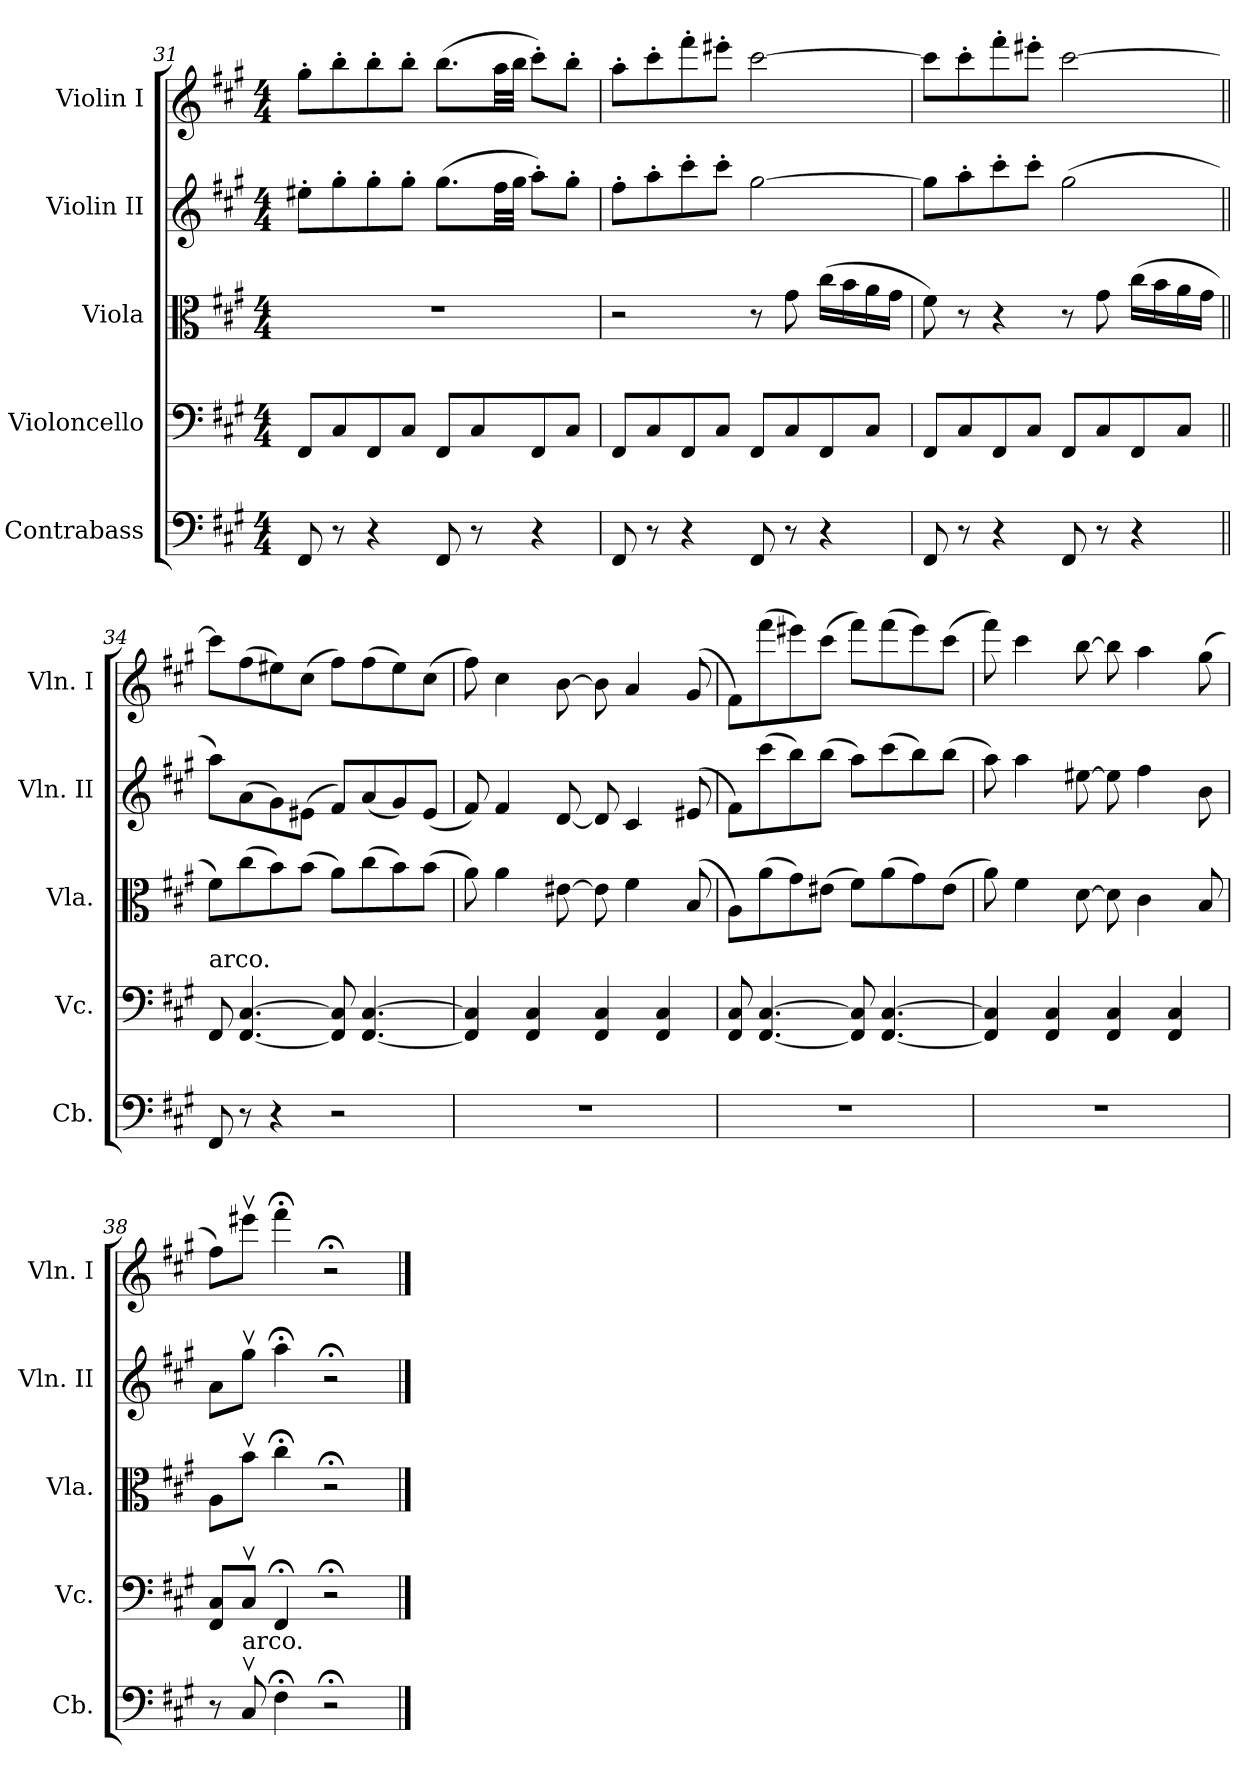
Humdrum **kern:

**kern	**kern	**kern	**kern	**kern
*part5	*part4	*part3	*part2	*part1
*staff5	*staff4	*staff3	*staff2	*staff1
*I"Contrabass	*I"Violoncello	*I"Viola	*I"Violin II	*I"Violin I
*I'Cb.	*I'Vc.	*I'Vla.	*I'Vln. II	*I'Vln. I
*clefF4	*clefF4	*clefC3	*clefG2	*clefG2
*ITrd7c12	*	*	*	*
*k[f#c#g#]	*k[f#c#g#]	*k[f#c#g#]	*k[f#c#g#]	*k[f#c#g#]
*M4/4	*M4/4	*M4/4	*M4/4	*M4/4
=31	=31	=31	=31	=31
8FFF#/	8FF#/L	1r	8ee#X'\L	8gg#'\L
8r	8C#/	.	8gg#'\	8bb'\
4r	8FF#/	.	8gg#'\	8bb'\
.	8C#/J	.	8gg#'\J	8bb'\J
8FFF#/	8FF#/L	.	(8.gg#\L	(8.bb\L
8r	8C#/	.	.	.
.	.	.	32ff#\LL	32aa\LL
.	.	.	32gg#\JJJ	32bb\JJJ
4r	8FF#/	.	8aa'\L)	8ccc#'\L)
.	8C#/J	.	8gg#'\J	8bb'\J
!!LO:LB:g=z
=32	=32	=32	=32	=32
8FFF#/	8FF#/L	2r	8ff#'\L	8aa'\L
8r	8C#/	.	8aa'\	8ccc#'\
4r	8FF#/	.	8ccc#'\	8fff#'\
.	8C#/J	.	8ccc#'\J	8eee#X'\J
8FFF#/	8FF#/L	8r	[2gg#\	[2ccc#\
8r	8C#/	8g#\	.	.
4r	8FF#/	(16cc#\LL	.	.
.	.	16b\	.	.
.	8C#/J	16a\	.	.
.	.	16g#\JJ	.	.
=33	=33	=33	=33	=33
8FFF#/	8FF#/L	8f#\)	8gg#\L]	8ccc#\L]
8r	8C#/	8r	8aa'\	8ccc#'\
4r	8FF#/	4r	8ccc#'\	8fff#'\
.	8C#/J	.	8ccc#'\J	8eee#X'\J
8FFF#/	8FF#/L	8r	(2gg#\	[2ccc#\
8r	8C#/	8g#\	.	.
4r	8FF#/	(16cc#\LL	.	.
.	.	16b\	.	.
.	8C#/J	16a\	.	.
.	.	16g#\JJ	.	.
=34||	=34||	=34||	=34||	=34||
!	!LO:TX:a:t=arco.	!	!	!
8FFF#/	8FF#/	8f#\L)	8aa\L)	8ccc#\L]
8r	[4.FF#/ [4.C#/	(8cc#\	(8a\	(8ff#\
4r	.	8b\)	8g#\)	8ee#X\)
.	.	(8b\J	(8e#X\J	(8cc#\J
2r	8FF#/] 8C#/]	8a\L)	8f#/L)	8ff#\L)
.	[4.FF#/ [4.C#/	(8cc#\	(8a/	(8ff#\
.	.	8b\)	8g#/)	8ee#\)
.	.	(8b\J	(8e#/J	(8cc#\J
!!LO:PB:g=z
=35	=35	=35	=35	=35
1r	4FF#/] 4C#/]	8a\)	8f#/)	8ff#\)
.	.	4a\	4f#/	4cc#\
.	4FF#/ 4C#/	.	.	.
.	.	[8e#X\	[8d/	[8b\
.	4FF#/ 4C#/	8e#\]	8d/]	8b\]
.	.	4f#\	4c#/	4a/
.	4FF#/ 4C#/	.	.	.
.	.	(8B/	(8e#X/	(8g#/
=36	=36	=36	=36	=36
1r	8FF#/ 8C#/	8A\L)	8f#\L)	8f#\L)
.	[4.FF#/ [4.C#/	(8a\	(8ccc#\	(8fff#\
.	.	8g#\)	8bb\)	8eee#X\)
.	.	(8e#X\J	(8bb\J	(8ccc#\J
.	8FF#/] 8C#/]	8f#\L)	8aa\L)	8fff#\L)
.	[4.FF#/ [4.C#/	(8a\	(8ccc#\	(8fff#\
.	.	8g#\)	8bb\)	8eee#\)
.	.	(8e#\J	(8bb\J	(8ccc#\J
=37	=37	=37	=37	=37
1r	4FF#/] 4C#/]	8a\)	8aa\)	8fff#\)
.	.	4f#\	4aa\	4ccc#\
.	4FF#/ 4C#/	.	.	.
.	.	[8d\	[8ee#X\	[8bb\
.	4FF#/ 4C#/	8d\]	8ee#\]	8bb\]
.	.	4c#\	4ff#\	4aa\
.	4FF#/ 4C#/	.	.	.
.	.	8B/	8b\	(8gg#\
=38	=38	=38	=38	=38
8r	8FF#/ 8C#/L	8A\L	8a\L	8ff#\L)
!LO:TX:a:t=arco.	!	!	!	!
8CC#v/	8C#v/J	8bv\J	8gg#v\J	8eee#Xv\J
4FF#;<\	4FF#;</	4cc#;<\	4aa;<\	4fff#;<\
2r;<	2r;<	2r;<	2r;<	2r;<
==	==	==	==	==
*-	*-	*-	*-	*-
